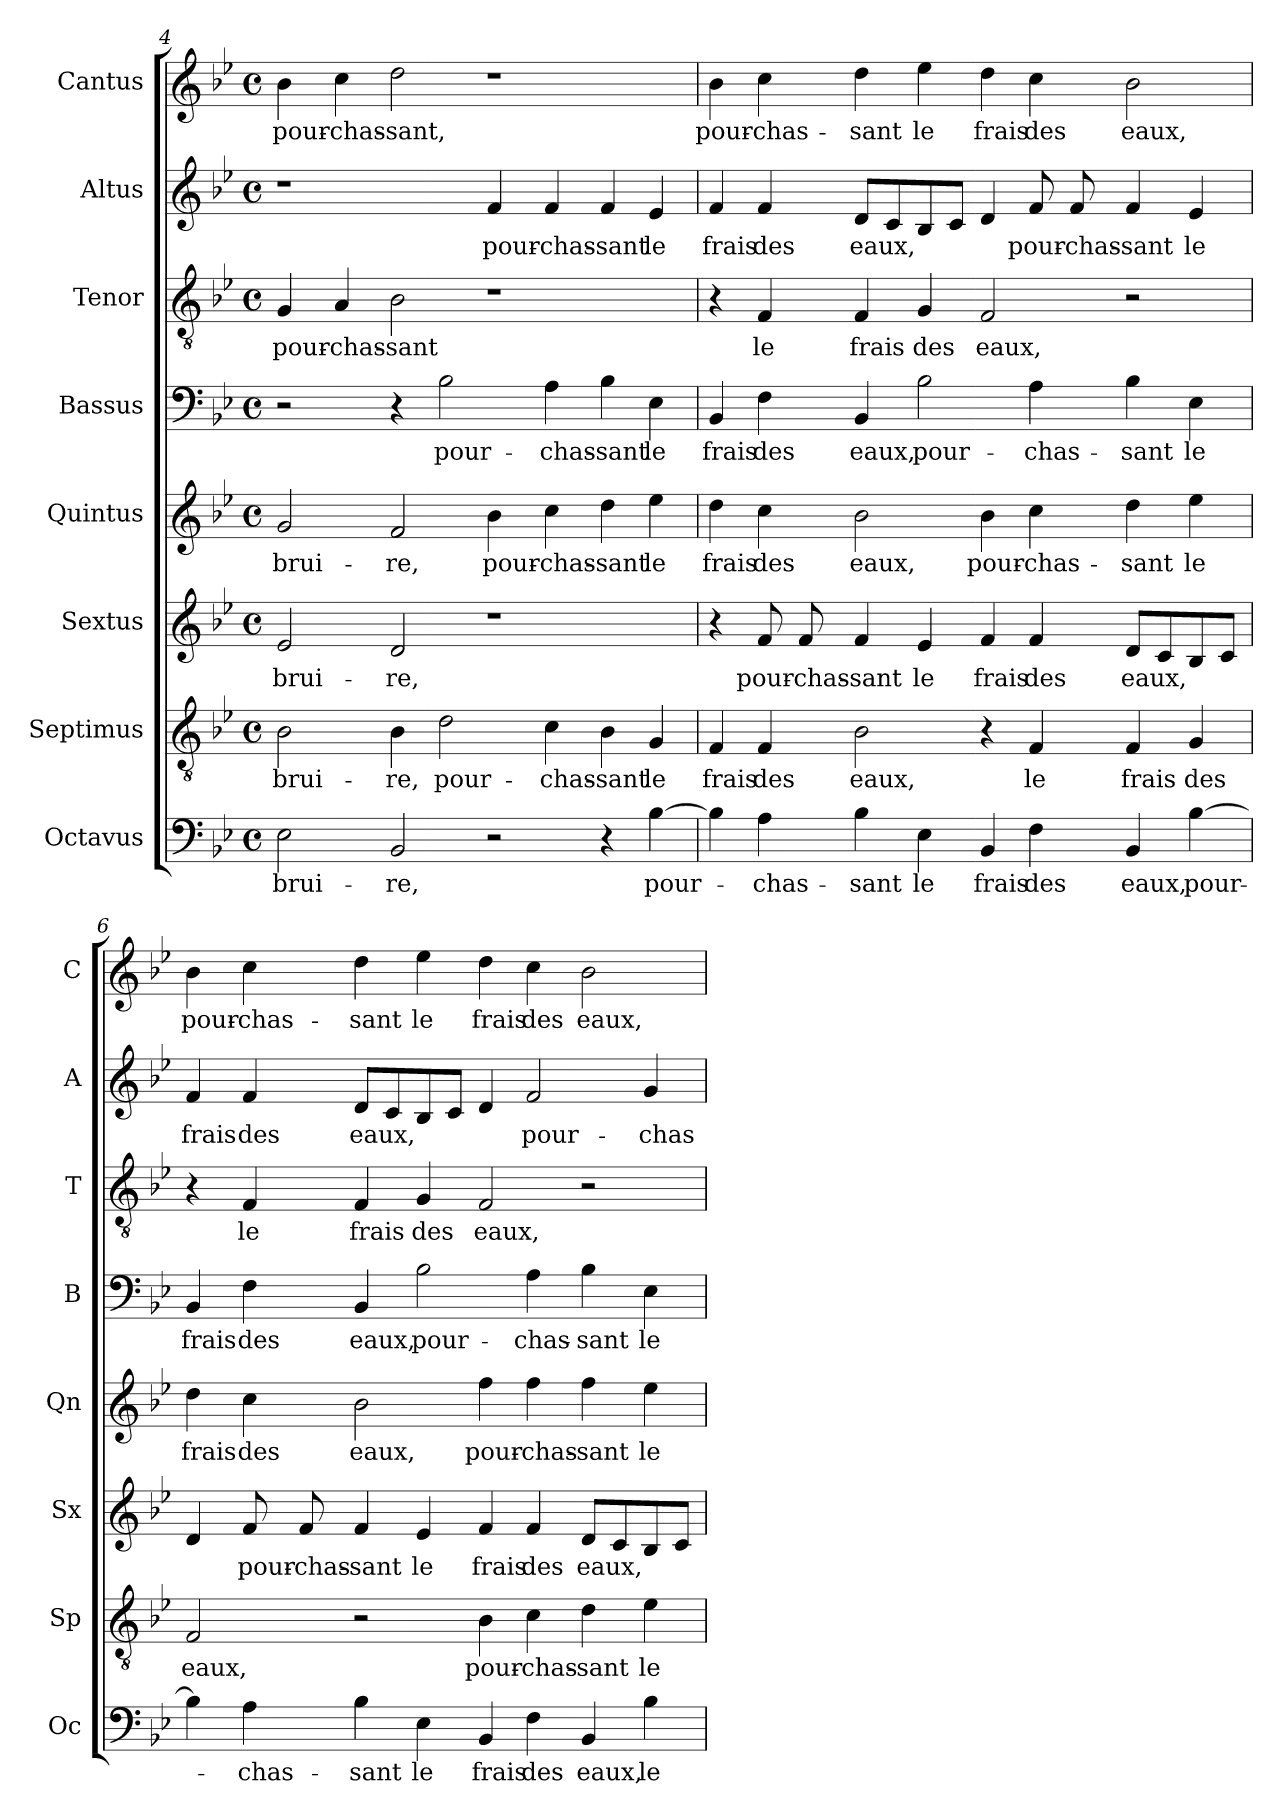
**kern	**text	**kern	**text	**kern	**text	**kern	**text	**kern	**text	**kern	**text	**kern	**text	**kern	**text
*part8	*part8	*part7	*part7	*part6	*part6	*part5	*part5	*part4	*part4	*part3	*part3	*part2	*part2	*part1	*part1
*staff8	*staff8	*staff7	*staff7	*staff6	*staff6	*staff5	*staff5	*staff4	*staff4	*staff3	*staff3	*staff2	*staff2	*staff1	*staff1
*I"Octavus	*	*I"Septimus	*	*I"Sextus	*	*I"Quintus	*	*I"Bassus	*	*I"Tenor	*	*I"Altus	*	*I"Cantus	*
*I'Oc	*	*I'Sp	*	*I'Sx	*	*I'Qn	*	*I'B	*	*I'T	*	*I'A	*	*I'C	*
!!LO:PB:g=z
*clefF4	*	*clefGv2	*	*clefG2	*	*clefG2	*	*clefF4	*	*clefGv2	*	*clefG2	*	*clefG2	*
*k[b-e-]	*	*k[b-e-]	*	*k[b-e-]	*	*k[b-e-]	*	*k[b-e-]	*	*k[b-e-]	*	*k[b-e-]	*	*k[b-e-]	*
*B-:	*	*B-:	*	*B-:	*	*B-:	*	*B-:	*	*B-:	*	*B-:	*	*B-:	*
*M4/4	*	*M4/4	*	*M4/4	*	*M4/4	*	*M4/4	*	*M4/4	*	*M4/4	*	*M4/4	*
*met(c)	*	*met(c)	*	*met(c)	*	*met(c)	*	*met(c)	*	*met(c)	*	*met(c)	*	*met(c)	*
=4	=4	=4	=4	=4	=4	=4	=4	=4	=4	=4	=4	=4	=4	=4	=4
!	!LO:LY:b	!	!LO:LY:b	!	!LO:LY:b	!	!LO:LY:b	!	!	!	!LO:LY:b	!	!	!	!LO:LY:b
2E-\	brui-	2B-\	brui-	2e-/	brui-	2g/	brui-	2r	.	4G/	pour-	1r	.	4b-\	pour-
!	!	!	!	!	!	!	!	!	!	!	!LO:LY:b	!	!	!	!LO:LY:b
.	.	.	.	.	.	.	.	.	.	4A/	-chas-	.	.	4cc\	-chas-
!	!LO:LY:b	!	!LO:LY:b	!	!LO:LY:b	!	!LO:LY:b	!	!	!	!LO:LY:b	!	!	!	!LO:LY:b
2BB-/	-re,	4B-\	-re,	2d/	-re,	2f/	-re,	4r	.	2B-\	-sant	.	.	2dd\	-sant,
!	!	!	!LO:LY:b	!	!	!	!	!	!LO:LY:b	!	!	!	!	!	!
.	.	2d\	pour-	.	.	.	.	2B-\	pour-	.	.	.	.	.	.
!	!	!	!	!	!	!	!LO:LY:b	!	!	!	!	!	!LO:LY:b	!	!
2r	.	.	.	1r	.	4b-\	pour-	.	.	1r	.	4f/	pour-	1r	.
!	!	!	!LO:LY:b	!	!	!	!LO:LY:b	!	!LO:LY:b	!	!	!	!LO:LY:b	!	!
.	.	4c\	-chas-	.	.	4cc\	-chas-	4A\	-chas-	.	.	4f/	-chas-	.	.
!	!	!	!LO:LY:b	!	!	!	!LO:LY:b	!	!LO:LY:b	!	!	!	!LO:LY:b	!	!
4r	.	4B-\	-sant	.	.	4dd\	-sant	4B-\	-sant	.	.	4f/	-sant	.	.
!	!LO:LY:b	!	!LO:LY:b	!	!	!	!LO:LY:b	!	!LO:LY:b	!	!	!	!LO:LY:b	!	!
[<4B-\	pour-	4G/	le	.	.	4ee-\	le	4E-\	le	.	.	4e-/	le	.	.
=5	=5	=5	=5	=5	=5	=5	=5	=5	=5	=5	=5	=5	=5	=5	=5
!	!	!	!LO:LY:b	!	!	!	!LO:LY:b	!	!LO:LY:b	!	!	!	!LO:LY:b	!	!LO:LY:b
4B-\]	.	4F/	frais	4r	.	4dd\	frais	4BB-/	frais	4r	.	4f/	frais	4b-\	pour-
!	!LO:LY:b	!	!LO:LY:b	!	!LO:LY:b	!	!LO:LY:b	!	!LO:LY:b	!	!LO:LY:b	!	!LO:LY:b	!	!LO:LY:b
4A\	-chas-	4F/	des	8f/	pour-	4cc\	des	4F\	des	4F/	le	4f/	des	4cc\	-chas-
!	!	!	!	!	!LO:LY:b	!	!	!	!	!	!	!	!	!	!
.	.	.	.	8f/	-chas-	.	.	.	.	.	.	.	.	.	.
!	!LO:LY:b	!	!LO:LY:b	!	!LO:LY:b	!	!LO:LY:b	!	!LO:LY:b	!	!LO:LY:b	!	!LO:LY:b	!	!LO:LY:b
4B-\	-sant	2B-\	eaux,	4f/	-sant	2b-\	eaux,	4BB-/	eaux,	4F/	frais	8d/L	eaux,	4dd\	-sant
.	.	.	.	.	.	.	.	.	.	.	.	8c/	.	.	.
!	!LO:LY:b	!	!	!	!LO:LY:b	!	!	!	!LO:LY:b	!	!LO:LY:b	!	!	!	!LO:LY:b
4E-\	le	.	.	4e-/	le	.	.	2B-\	pour-	4G/	des	8B-/	.	4ee-\	le
.	.	.	.	.	.	.	.	.	.	.	.	8c/J	.	.	.
!	!LO:LY:b	!	!	!	!LO:LY:b	!	!LO:LY:b	!	!	!	!LO:LY:b	!	!	!	!LO:LY:b
4BB-/	frais	4r	.	4f/	frais	4b-\	pour-	.	.	2F/	eaux,	4d/	.	4dd\	frais
!	!LO:LY:b	!	!LO:LY:b	!	!LO:LY:b	!	!LO:LY:b	!	!LO:LY:b	!	!	!	!LO:LY:b	!	!LO:LY:b
4F\	des	4F/	le	4f/	des	4cc\	-chas-	4A\	-chas-	.	.	8f/	pour-	4cc\	des
!	!	!	!	!	!	!	!	!	!	!	!	!	!LO:LY:b	!	!
.	.	.	.	.	.	.	.	.	.	.	.	8f/	-chas-	.	.
!	!LO:LY:b	!	!LO:LY:b	!	!LO:LY:b	!	!LO:LY:b	!	!LO:LY:b	!	!	!	!LO:LY:b	!	!LO:LY:b
4BB-/	eaux,	4F/	frais	8d/L	eaux,	4dd\	-sant	4B-\	-sant	2r	.	4f/	-sant	2b-\	eaux,
.	.	.	.	8c/	.	.	.	.	.	.	.	.	.	.	.
!	!LO:LY:b	!	!LO:LY:b	!	!	!	!LO:LY:b	!	!LO:LY:b	!	!	!	!LO:LY:b	!	!
[>4B-\	pour-	4G/	des	8B-/	.	4ee-\	le	4E-\	le	.	.	4e-/	le	.	.
.	.	.	.	8c/J	.	.	.	.	.	.	.	.	.	.	.
!!LO:LB:g=z
=6	=6	=6	=6	=6	=6	=6	=6	=6	=6	=6	=6	=6	=6	=6	=6
!	!	!	!LO:LY:b	!	!	!	!LO:LY:b	!	!LO:LY:b	!	!	!	!LO:LY:b	!	!LO:LY:b
4B-\]	.	2F/	eaux,	4d/	.	4dd\	frais	4BB-/	frais	4r	.	4f/	frais	4b-\	pour-
!	!LO:LY:b	!	!	!	!LO:LY:b	!	!LO:LY:b	!	!LO:LY:b	!	!LO:LY:b	!	!LO:LY:b	!	!LO:LY:b
4A\	-chas-	.	.	8f/	pour-	4cc\	des	4F\	des	4F/	le	4f/	des	4cc\	-chas-
!	!	!	!	!	!LO:LY:b	!	!	!	!	!	!	!	!	!	!
.	.	.	.	8f/	-chas-	.	.	.	.	.	.	.	.	.	.
!	!LO:LY:b	!	!	!	!LO:LY:b	!	!LO:LY:b	!	!LO:LY:b	!	!LO:LY:b	!	!LO:LY:b	!	!LO:LY:b
4B-\	-sant	2r	.	4f/	-sant	2b-\	eaux,	4BB-/	eaux,	4F/	frais	8d/L	eaux,	4dd\	-sant
.	.	.	.	.	.	.	.	.	.	.	.	8c/	.	.	.
!	!LO:LY:b	!	!	!	!LO:LY:b	!	!	!	!LO:LY:b	!	!LO:LY:b	!	!	!	!LO:LY:b
4E-\	le	.	.	4e-/	le	.	.	2B-\	pour-	4G/	des	8B-/	.	4ee-\	le
.	.	.	.	.	.	.	.	.	.	.	.	8c/J	.	.	.
!	!LO:LY:b	!	!LO:LY:b	!	!LO:LY:b	!	!LO:LY:b	!	!	!	!LO:LY:b	!	!	!	!LO:LY:b
4BB-/	frais	4B-\	pour-	4f/	frais	4ff\	pour-	.	.	2F/	eaux,	4d/	.	4dd\	frais
!	!LO:LY:b	!	!LO:LY:b	!	!LO:LY:b	!	!LO:LY:b	!	!LO:LY:b	!	!	!	!LO:LY:b	!	!LO:LY:b
4F\	des	4c\	-chas-	4f/	des	4ff\	-chas-	4A\	-chas-	.	.	2f/	pour-	4cc\	des
!	!LO:LY:b	!	!LO:LY:b	!	!LO:LY:b	!	!LO:LY:b	!	!LO:LY:b	!	!	!	!	!	!LO:LY:b
4BB-/	eaux,	4d\	-sant	8d/L	eaux,	4ff\	-sant	4B-\	-sant	2r	.	.	.	2b-\	eaux,
.	.	.	.	8c/	.	.	.	.	.	.	.	.	.	.	.
!	!LO:LY:b	!	!LO:LY:b	!	!	!	!LO:LY:b	!	!LO:LY:b	!	!	!	!LO:LY:b	!	!
4B-\	le	4e-\	le	8B-/	.	4ee-\	le	4E-\	le	.	.	4g/	-chas-	.	.
.	.	.	.	8c/J	.	.	.	.	.	.	.	.	.	.	.
=	=	=	=	=	=	=	=	=	=	=	=	=	=	=	=
*-	*-	*-	*-	*-	*-	*-	*-	*-	*-	*-	*-	*-	*-	*-	*-
